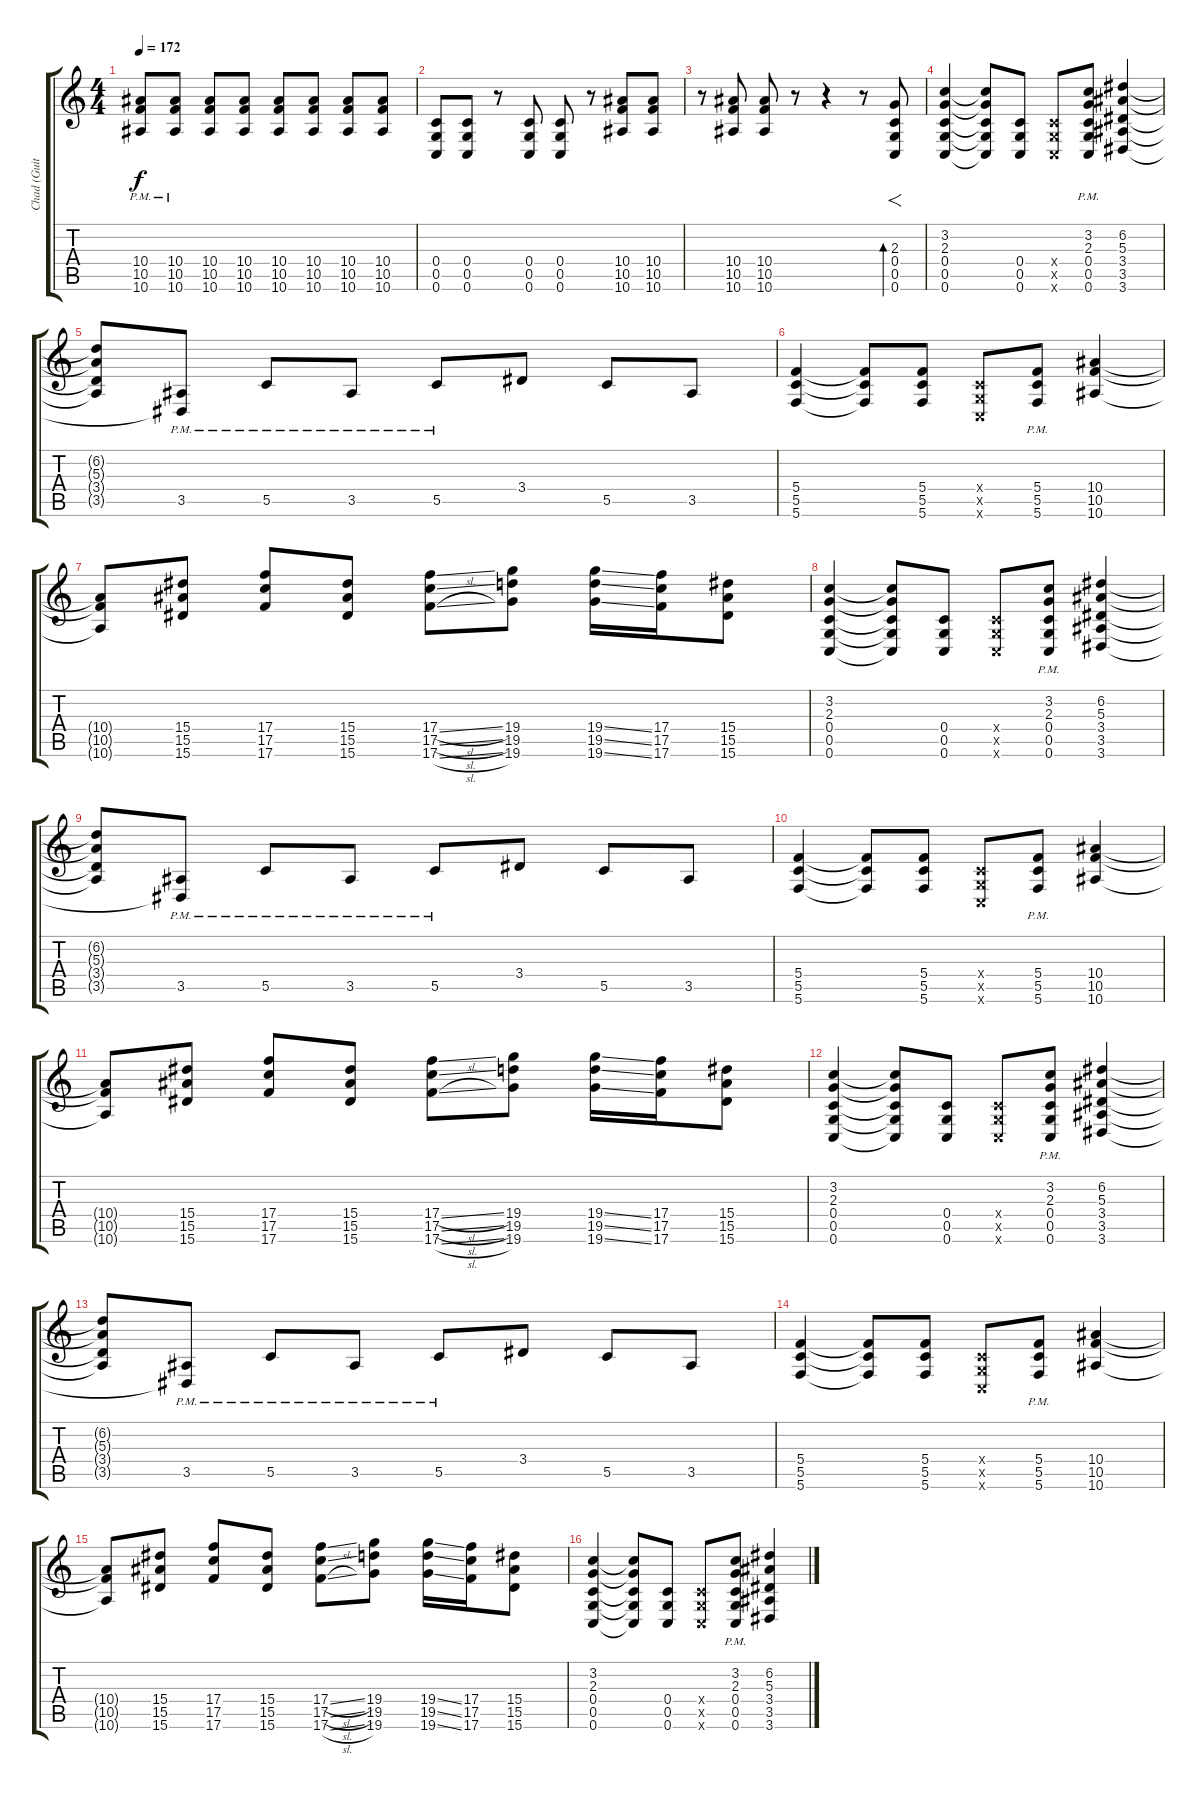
\track ("Chad (Guitarra 1)" "Chad (Guit") {instrument distortionguitar}
\staff {score tabs}
\tuning (D4 A3 F3 C3 G2 C2) {hide}
\ts (4 4)
\tempo 172
\clef g2
\ks c
(10.4 10.5{pm} 10.6{pm}).8{dy f} (10.4 10.5 10.6{pm}).8 (10.4 10.5 10.6).8 (10.4 10.5 10.6).8 (10.4 10.5 10.6).8 (10.4 10.5 10.6).8 (10.4 10.5 10.6).8 (10.4 10.5 10.6).8 |
(0.4 0.5 0.6).8 (0.4 0.5 0.6).8 r.8 (0.4 0.5 0.6).8 (0.4 0.5 0.6).8 r.8 (10.4 10.5 10.6).8 (10.4 10.5 10.6).8 |
r.8 (10.4 10.5 10.6).8 (10.4 10.5 10.6).8 r.8 r.4 r.8 (2.3 0.4 0.5 0.6).8{f bd 480} |
(3.2 2.3 0.4 0.5 0.6).4 (3.2{t} 2.3{t} 0.4{t} 0.5{t} 0.6{t}).8 (0.4 0.5 0.6).8 (0.4{x} 0.5{x} 0.6{x}).8 (3.2{pm} 2.3{pm} 0.4{pm} 0.5{pm} 0.6{pm}).8 (6.2 5.3 3.4 3.5 3.6).4 |
(6.2{t} 5.3{t} 3.4{t} 3.5{t}).8 (3.5{pm} 3.6{t}).8 5.5{pm}.8 3.5{pm}.8 5.5{pm}.8 3.4.8 5.5.8 3.5.8 |
(5.4 5.5 5.6).4 (5.4{t} 5.5{t} 5.6{t}).8 (5.4 5.5 5.6).8 (0.4{x} 0.5{x} 0.6{x}).8 (5.4{pm} 5.5{pm} 5.6{pm}).8 (10.4 10.5 10.6).4 |
(10.4{t} 10.5{t} 10.6{t}).8 (15.4 15.5 15.6).8 (17.4 17.5 17.6).8 (15.4 15.5 15.6).8 (17.4{sl} 17.5{sl} 17.6{sl}).8 (19.4 19.5 19.6).8 (19.4{ss} 19.5{ss} 19.6{ss}).16 (17.4 17.5 17.6).16 (15.4 15.5 15.6).8 |
(3.2 2.3 0.4 0.5 0.6).4 (3.2{t} 2.3{t} 0.4{t} 0.5{t} 0.6{t}).8 (0.4 0.5 0.6).8 (0.4{x} 0.5{x} 0.6{x}).8 (3.2{pm} 2.3{pm} 0.4{pm} 0.5{pm} 0.6{pm}).8 (6.2 5.3 3.4 3.5 3.6).4 |
(6.2{t} 5.3{t} 3.4{t} 3.5{t}).8 (3.5{pm} 3.6{t}).8 5.5{pm}.8 3.5{pm}.8 5.5{pm}.8 3.4.8 5.5.8 3.5.8 |
(5.4 5.5 5.6).4 (5.4{t} 5.5{t} 5.6{t}).8 (5.4 5.5 5.6).8 (0.4{x} 0.5{x} 0.6{x}).8 (5.4{pm} 5.5{pm} 5.6{pm}).8 (10.4 10.5 10.6).4 |
(10.4{t} 10.5{t} 10.6{t}).8 (15.4 15.5 15.6).8 (17.4 17.5 17.6).8 (15.4 15.5 15.6).8 (17.4{sl} 17.5{sl} 17.6{sl}).8 (19.4 19.5 19.6).8 (19.4{ss} 19.5{ss} 19.6{ss}).16 (17.4 17.5 17.6).16 (15.4 15.5 15.6).8 |
(3.2 2.3 0.4 0.5 0.6).4 (3.2{t} 2.3{t} 0.4{t} 0.5{t} 0.6{t}).8 (0.4 0.5 0.6).8 (0.4{x} 0.5{x} 0.6{x}).8 (3.2{pm} 2.3{pm} 0.4{pm} 0.5{pm} 0.6{pm}).8 (6.2 5.3 3.4 3.5 3.6).4 |
(6.2{t} 5.3{t} 3.4{t} 3.5{t}).8 (3.5{pm} 3.6{t}).8 5.5{pm}.8 3.5{pm}.8 5.5{pm}.8 3.4.8 5.5.8 3.5.8 |
(5.4 5.5 5.6).4 (5.4{t} 5.5{t} 5.6{t}).8 (5.4 5.5 5.6).8 (0.4{x} 0.5{x} 0.6{x}).8 (5.4{pm} 5.5{pm} 5.6{pm}).8 (10.4 10.5 10.6).4 |
(10.4{t} 10.5{t} 10.6{t}).8 (15.4 15.5 15.6).8 (17.4 17.5 17.6).8 (15.4 15.5 15.6).8 (17.4{sl} 17.5{sl} 17.6{sl}).8 (19.4 19.5 19.6).8 (19.4{ss} 19.5{ss} 19.6{ss}).16 (17.4 17.5 17.6).16 (15.4 15.5 15.6).8 |
(3.2 2.3 0.4 0.5 0.6).4 (3.2{t} 2.3{t} 0.4{t} 0.5{t} 0.6{t}).8 (0.4 0.5 0.6).8 (0.4{x} 0.5{x} 0.6{x}).8 (3.2{pm} 2.3{pm} 0.4{pm} 0.5{pm} 0.6{pm}).8 (6.2 5.3 3.4 3.5 3.6).4
